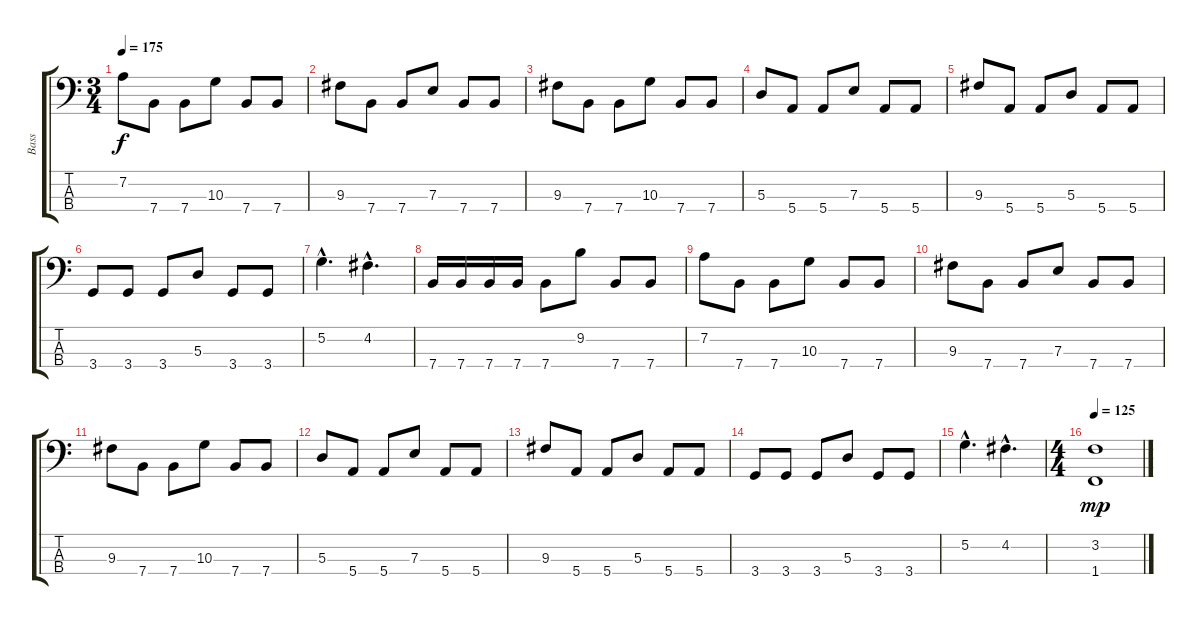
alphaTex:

\track ("Bass" "Bass") {instrument electricbasspick}
\staff {score tabs}
\tuning (G2 D2 A1 E1) {hide}
\ts (3 4)
\tempo 175
\clef f4
\ks c
7.2.8{dy f instrument distortionguitar} 7.4.8{instrument electricguitarmuted} 7.4.8 10.3.8{instrument distortionguitar} 7.4.8{instrument electricguitarmuted} 7.4.8 |
9.3.8{instrument distortionguitar} 7.4.8{instrument electricguitarmuted} 7.4.8 7.3.8{instrument distortionguitar} 7.4.8{instrument electricguitarmuted} 7.4.8 |
9.3.8{instrument distortionguitar} 7.4.8{instrument electricguitarmuted} 7.4.8 10.3.8{instrument distortionguitar} 7.4.8{instrument electricguitarmuted} 7.4.8 |
5.3.8{instrument distortionguitar} 5.4.8{instrument electricguitarmuted} 5.4.8 7.3.8{instrument distortionguitar} 5.4.8{instrument electricguitarmuted} 5.4.8 |
9.3.8{instrument distortionguitar} 5.4.8{instrument electricguitarmuted} 5.4.8 5.3.8{instrument distortionguitar} 5.4.8{instrument electricguitarmuted} 5.4.8 |
3.4.8{instrument electricguitarmuted} 3.4.8 3.4.8 5.3.8{instrument distortionguitar} 3.4.8{instrument electricguitarmuted} 3.4.8 |
5.2{hac}.4{d instrument distortionguitar} 4.2{hac}.4{d} |
7.4.16{volume 12 instrument electricguitarmuted} 7.4.16 7.4.16 7.4.16 7.4.8 9.2.8{instrument distortionguitar} 7.4.8{instrument electricguitarmuted} 7.4.8 |
7.2.8{instrument distortionguitar} 7.4.8{instrument electricguitarmuted} 7.4.8 10.3.8{instrument distortionguitar} 7.4.8{instrument electricguitarmuted} 7.4.8 |
9.3.8{instrument distortionguitar} 7.4.8{instrument electricguitarmuted} 7.4.8 7.3.8{instrument distortionguitar} 7.4.8{instrument electricguitarmuted} 7.4.8 |
9.3.8{instrument distortionguitar} 7.4.8{instrument electricguitarmuted} 7.4.8 10.3.8{instrument distortionguitar} 7.4.8{instrument electricguitarmuted} 7.4.8 |
5.3.8{instrument distortionguitar} 5.4.8{instrument electricguitarmuted} 5.4.8 7.3.8{instrument distortionguitar} 5.4.8{instrument electricguitarmuted} 5.4.8 |
9.3.8{instrument distortionguitar} 5.4.8{instrument electricguitarmuted} 5.4.8 5.3.8{instrument distortionguitar} 5.4.8{instrument electricguitarmuted} 5.4.8 |
3.4.8{instrument electricguitarmuted} 3.4.8 3.4.8 5.3.8{instrument distortionguitar} 3.4.8{instrument electricguitarmuted} 3.4.8 |
5.2{hac}.4{d instrument distortionguitar} 4.2{hac}.4{d} |
\ts (4 4)
\tempo 125
(3.2 1.4).1{dy mp instrument distortionguitar}
